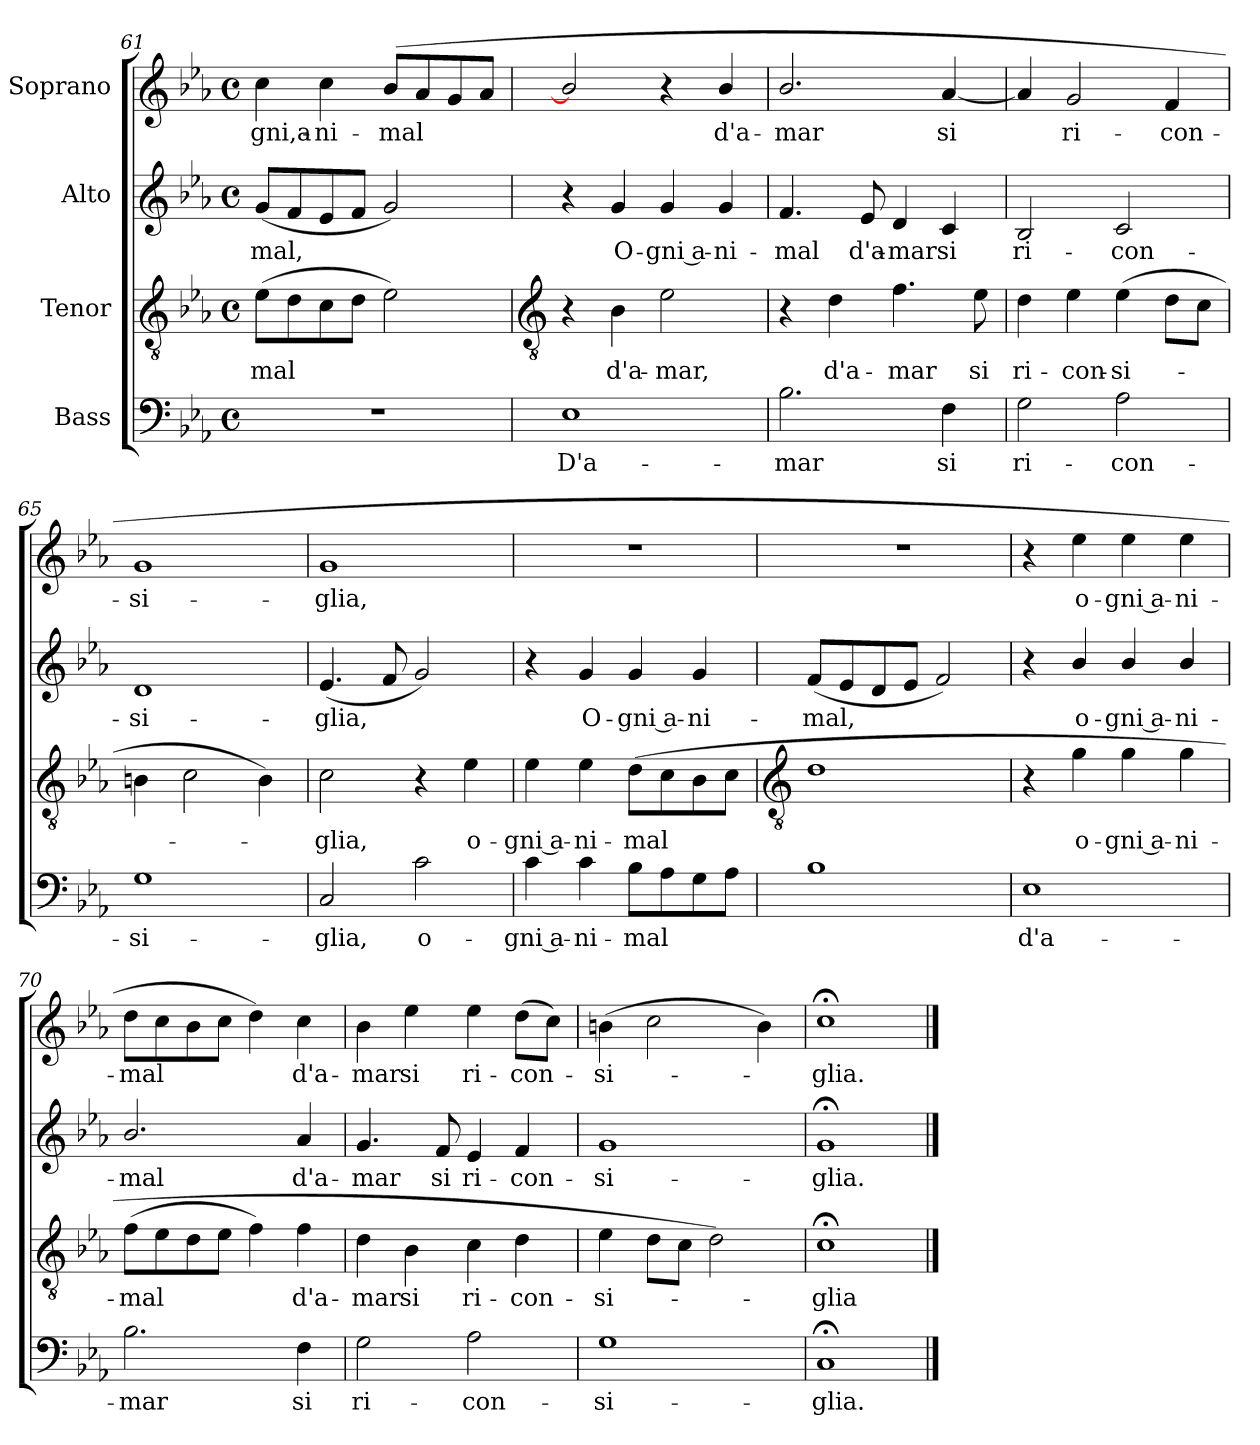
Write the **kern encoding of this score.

**kern	**text	**kern	**text	**kern	**text	**kern	**text
*part4	*part4	*part3	*part3	*part2	*part2	*part1	*part1
*staff4	*staff4	*staff3	*staff3	*staff2	*staff2	*staff1	*staff1
*I"Bass	*	*I"Tenor	*	*I"Alto	*	*I"Soprano	*
*clefF4	*	*clefGv2	*	*clefG2	*	*clefG2	*
*k[b-e-a-]	*	*k[b-e-a-]	*	*k[b-e-a-]	*	*k[b-e-a-]	*
*E-:	*	*E-:	*	*E-:	*	*E-:	*
*M4/4	*	*M4/4	*	*M4/4	*	*M4/4	*
*met(c)	*	*met(c)	*	*met(c)	*	*met(c)	*
=61	=61	=61	=61	=61	=61	=61	=61
!	!	!	!LO:LY:b	!	!LO:LY:b	!	!LO:LY:b
1r	.	(>8e-L	-mal	(<8gL	-mal,	4cc	-gni,a-
.	.	8d	.	8f	.	.	.
!	!	!	!	!	!	!	!LO:LY:b
.	.	8c	.	8e-	.	4cc	-ni-
.	.	8dJ	.	8fJ	.	.	.
!	!	!	!	!	!	!	!LO:LY:b
.	.	2e-)	.	2g)	.	(>8b-L	-mal
.	.	.	.	.	.	8a-	.
.	.	.	.	.	.	8g	.
.	.	.	.	.	.	8a-J	.
!!LO:LB:g=z
=62	=62	=62	=62	=62	=62	=62	=62
*	*	*clefGv2	*	*	*	*	*
!	!LO:LY:b	!	!	!	!	!	!
1E-	D'a-	4r	.	4r	.	2b-/]	.
!	!	!	!LO:LY:b	!	!LO:LY:b	!	!
.	.	4B-	d'a-	4g	O-	.	.
!	!	!	!LO:LY:b	!	!LO:LY:b	!	!
.	.	2e-	-mar,	4g	-gni a-	4r	.
!	!	!	!	!	!LO:LY:b	!	!LO:LY:b
.	.	.	.	4g	-ni-	4b-/	d'a-
=63	=63	=63	=63	=63	=63	=63	=63
!	!LO:LY:b	!	!	!	!LO:LY:b	!	!LO:LY:b
2.B-	-mar	4r	.	4.f	-mal	2.b-/	-mar
!	!	!	!LO:LY:b	!	!	!	!
.	.	4d	d'a-	.	.	.	.
!	!	!	!	!	!LO:LY:b	!	!
.	.	.	.	8e-	d'a-	.	.
!	!	!	!LO:LY:b	!	!LO:LY:b	!	!
.	.	4.f	-mar	4d	-mar	.	.
!	!LO:LY:b	!	!	!	!LO:LY:b	!	!LO:LY:b
4F	si	.	.	4c	si	[4a-	si
!	!	!	!LO:LY:b	!	!	!	!
.	.	8e-	si	.	.	.	.
=64	=64	=64	=64	=64	=64	=64	=64
!	!LO:LY:b	!	!LO:LY:b	!	!LO:LY:b	!	!
2G	ri-	4d	ri-	2B-	ri-	4a-]	.
!	!	!	!LO:LY:b	!	!	!	!LO:LY:b
.	.	4e-	-con-	.	.	2g	ri-
!	!LO:LY:b	!	!LO:LY:b	!	!LO:LY:b	!	!
2A-	-con-	(>4e-	-si-	2c	-con-	.	.
!	!	!	!	!	!	!	!LO:LY:b
.	.	8dL	.	.	.	4f	-con-
.	.	8cJ	.	.	.	.	.
=65	=65	=65	=65	=65	=65	=65	=65
!	!LO:LY:b	!	!	!	!LO:LY:b	!	!LO:LY:b
1G	-si-	4Bn	.	1d	-si-	1g	-si-
.	.	2c	.	.	.	.	.
.	.	4B)	.	.	.	.	.
=66	=66	=66	=66	=66	=66	=66	=66
!	!LO:LY:b	!	!LO:LY:b	!	!LO:LY:b	!	!LO:LY:b
2C	-glia,	2c	glia,	(<4.e-	-glia,	1g	-glia,
.	.	.	.	8f	.	.	.
!	!LO:LY:b	!	!	!	!	!	!
2c	o-	4r	.	2g)	.	.	.
!	!	!	!LO:LY:b	!	!	!	!
.	.	4e-	o-	.	.	.	.
=67	=67	=67	=67	=67	=67	=67	=67
!	!LO:LY:b	!	!LO:LY:b	!	!	!	!
4c	-gni a-	4e-	-gni a-	4r	.	1r	.
!	!LO:LY:b	!	!LO:LY:b	!	!LO:LY:b	!	!
4c	-ni-	4e-	-ni-	4g	O-	.	.
!	!LO:LY:b	!	!LO:LY:b	!	!LO:LY:b	!	!
8B-L	-mal	(>8dL	-mal	4g	-gni a-	.	.
8A-	.	8c	.	.	.	.	.
!	!	!	!	!	!LO:LY:b	!	!
8G	.	8B-	.	4g	-ni-	.	.
8A-J	.	8cJ	.	.	.	.	.
!!LO:LB:g=z
=68	=68	=68	=68	=68	=68	=68	=68
*	*	*clefGv2	*	*	*	*	*
!	!	!	!	!	!LO:LY:b	!	!
1B-	.	1d	.	(<8fL	-mal,	1r	.
.	.	.	.	8e-	.	.	.
.	.	.	.	8d	.	.	.
.	.	.	.	8e-J	.	.	.
.	.	.	.	2f)	.	.	.
=69	=69	=69	=69	=69	=69	=69	=69
!	!LO:LY:b	!	!	!	!	!	!
1E-	d'a-	4r	.	4r	.	4r	.
!	!	!	!LO:LY:b	!	!LO:LY:b	!	!LO:LY:b
.	.	4g	o-	4b-/	o-	4ee-	o-
!	!	!	!LO:LY:b	!	!LO:LY:b	!	!LO:LY:b
.	.	4g	-gni a-	4b-/	-gni a-	4ee-	-gni a-
!	!	!	!LO:LY:b	!	!LO:LY:b	!	!LO:LY:b
.	.	4g	-ni-	4b-/	-ni-	4ee-	-ni-
=70	=70	=70	=70	=70	=70	=70	=70
!	!LO:LY:b	!	!LO:LY:b	!	!LO:LY:b	!	!LO:LY:b
2.B-	-mar	(>8fL	-mal	2.b-/	-mal	8ddL	-mal
.	.	8e-	.	.	.	8cc	.
.	.	8d	.	.	.	8b-	.
.	.	8e-J	.	.	.	8ccJ	.
.	.	4f)	.	.	.	4dd)	.
!	!LO:LY:b	!	!LO:LY:b	!	!LO:LY:b	!	!LO:LY:b
4F	si	4f	d'a-	4a-	d'a-	4cc	d'a-
=71	=71	=71	=71	=71	=71	=71	=71
!	!LO:LY:b	!	!LO:LY:b	!	!LO:LY:b	!	!LO:LY:b
2G	ri-	4d	-mar	4.g	-mar	4b-	-mar
!	!	!	!LO:LY:b	!	!	!	!LO:LY:b
.	.	4B-	si	.	.	4ee-	si
!	!	!	!	!	!LO:LY:b	!	!
.	.	.	.	8f	si	.	.
!	!LO:LY:b	!	!LO:LY:b	!	!LO:LY:b	!	!LO:LY:b
2A-	-con-	4c	ri-	4e-	ri-	4ee-	ri-
!	!	!	!LO:LY:b	!	!LO:LY:b	!	!LO:LY:b
.	.	4d	-con-	4f	-con-	(>8ddL	-con-
.	.	.	.	.	.	8ccJ)	.
=72	=72	=72	=72	=72	=72	=72	=72
!	!LO:LY:b	!	!LO:LY:b	!	!LO:LY:b	!	!LO:LY:b
1G	-si-	4e-	-si-	1g	-si-	(>4b	si-
.	.	8dL	.	.	.	2cc	.
.	.	8cJ	.	.	.	.	.
.	.	2d)	.	.	.	.	.
.	.	.	.	.	.	4b)	.
=73	=73	=73	=73	=73	=73	=73	=73
!	!LO:LY:b	!	!LO:LY:b	!	!LO:LY:b	!	!LO:LY:b
1C;<	-glia.	1c;<	glia	1g;<	-glia.	1cc;<	glia.
==	==	==	==	==	==	==	==
*-	*-	*-	*-	*-	*-	*-	*-
